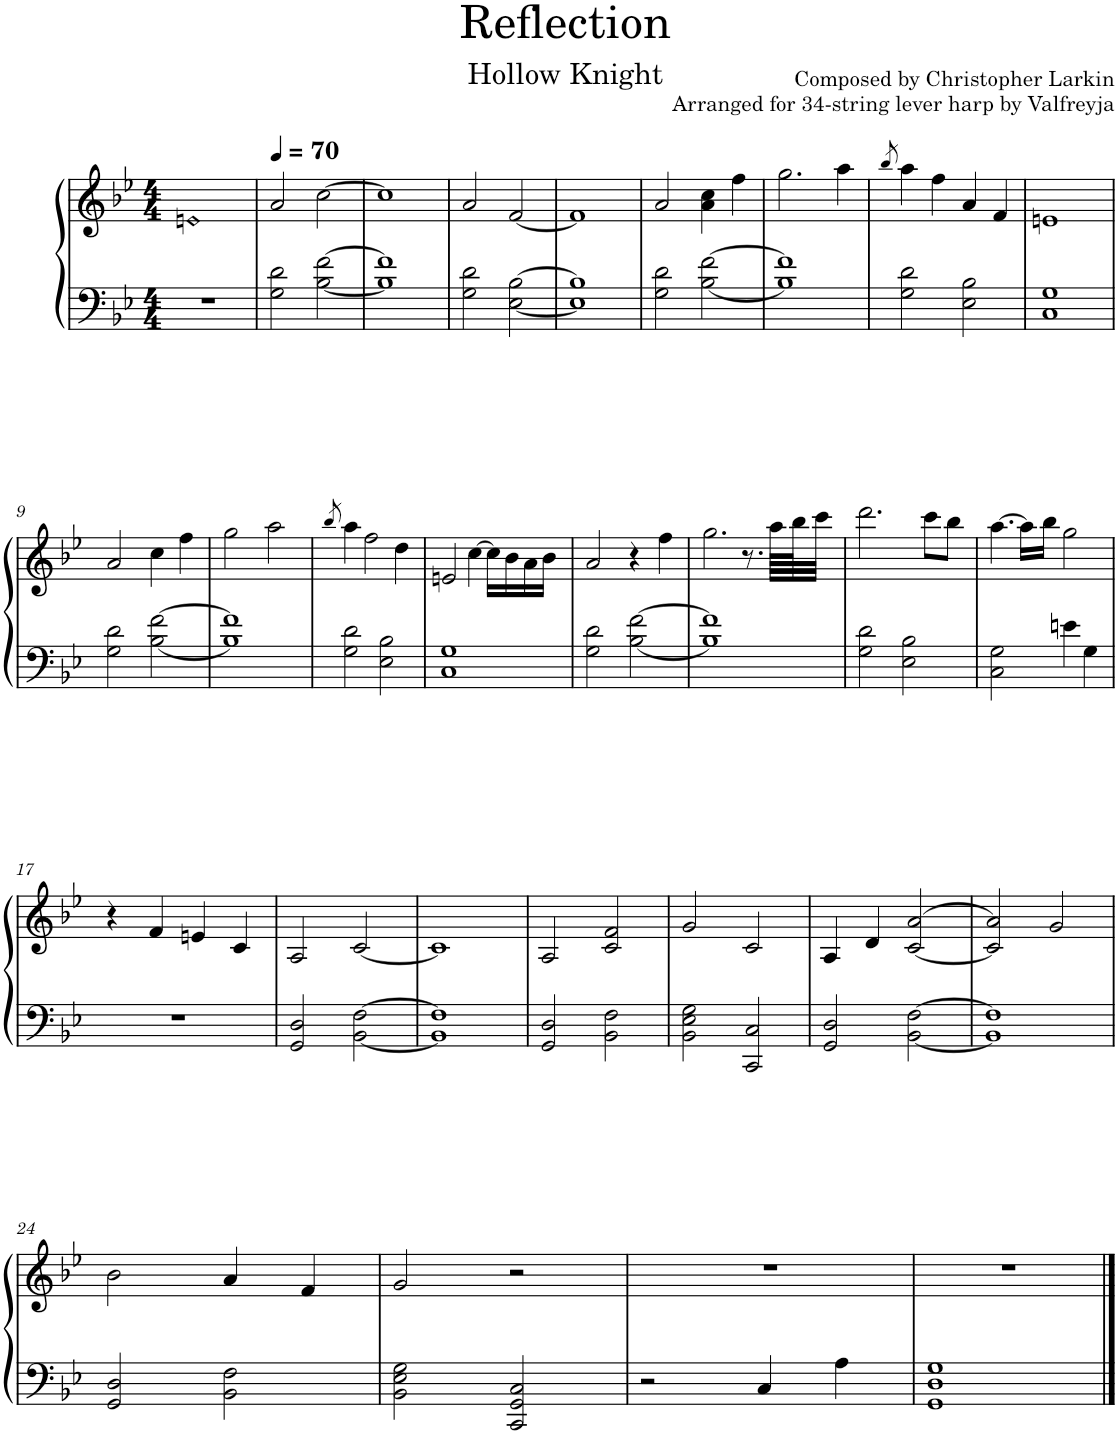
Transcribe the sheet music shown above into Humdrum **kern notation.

**kern	**kern
*part1	*part1
*staff2	*staff1
*I"Harp	*
*I'Hrp.	*
*clefF4	*clefG2
*k[b-e-]	*k[b-e-]
*M4/4	*M4/4
=	=
!	!LO:N:head=open
1r	1en
=1	=1
*	*MM70
2G\ 2d\	2a/
[2B-\ [2f\	[2cc\
=2	=2
1B-] 1f]	1cc]
=3	=3
2G\ 2d\	2a/
[2E-\ [2B-\	[2f/
=4	=4
1E-] 1B-]	1f]
=5	=5
2G\ 2d\	2a/
[2B-\ [2f\	4a\ 4cc\
.	4ff\
=6	=6
1B-] 1f]	2.gg\
.	4aa\
=7	=7
.	8qbb-/
2G\ 2d\	4aa\
.	4ff\
2E-\ 2B-\	4a/
.	4f/
=8	=8
1C 1G	1en
!!LO:LB:g=z
=9	=9
2G\ 2d\	2a/
[2B-\ [2f\	4cc\
.	4ff\
=10	=10
1B-] 1f]	2gg\
.	2aa\
=11	=11
.	8qbb-/
2G\ 2d\	4aa\
.	2ff\
2E-\ 2B-\	.
.	4dd\
=12	=12
1C 1G	2en/
.	[4cc\
.	16cc\LL]
.	16b-\
.	16a\
.	16b-\JJ
=13	=13
2G\ 2d\	2a/
[2B-\ [2f\	4r
.	4ff\
=14	=14
1B-] 1f]	2.gg\
.	8.r
.	64aa\LLLL
.	64bb-\J
.	32ccc\JJJ
=15	=15
2G\ 2d\	2.ddd\
2E-\ 2B-\	.
.	8ccc\L
.	8bb-\J
=16	=16
2C\ 2G\	[4.aa\
.	16aa\LL]
.	16bb-\JJ
4en\	2gg\
4G\	.
!!LO:LB:g=z
=17	=17
1r	4r
.	4f/
.	4en/
.	4c/
=18	=18
2GG/ 2D/	2A/
[2BB-\ [2F\	[2c/
=19	=19
1BB-] 1F]	1c]
=20	=20
2GG/ 2D/	2A/
2BB-\ 2F\	2c/ 2f/
=21	=21
2BB-\ 2E-\ 2G\	2g/
2CC/ 2C/	2c/
=22	=22
2GG/ 2D/	4A/
.	4d/
[2BB-\ [2F\	[2c/ [2a/
=23	=23
1BB-] 1F]	2c/] 2a/]
.	2g/
!!LO:LB:g=z
=24	=24
2GG/ 2D/	2b-\
2BB-\ 2F\	4a/
.	4f/
=25	=25
2BB-\ 2E-\ 2G\	2g/
2CC/ 2GG/ 2C/	2r
=26	=26
2r	1r
4C/	.
4A\	.
=27	=27
1GG 1D 1G	1r
==	==
*-	*-
